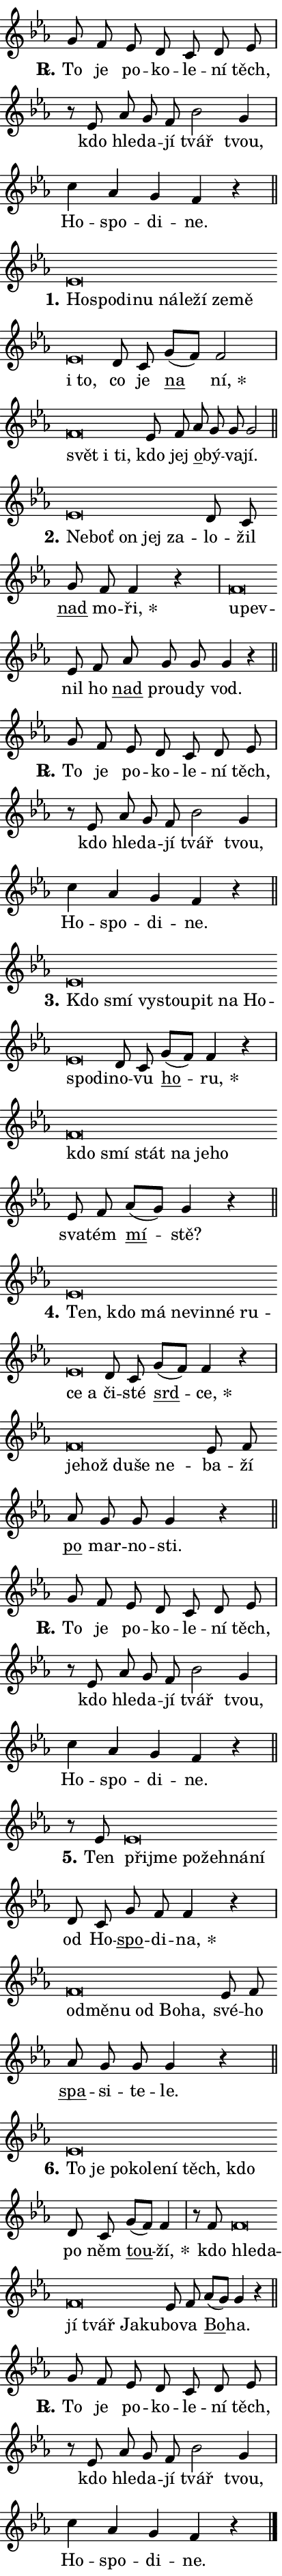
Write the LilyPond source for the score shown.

\version "2.24.0"
\header { tagline = "" }
\paper {
  indent = 0\cm
  top-margin = 0\cm
  right-margin = 0.13\cm % to fit lyric hyphens
  bottom-margin = 0\cm
  left-margin = 0\cm
  paper-width = 7\cm
  page-breaking = #ly:one-page-breaking
  system-system-spacing.basic-distance = #11
  score-system-spacing.basic-distance = #11
  ragged-last = ##f
}


%% Author: Thomas Morley
%% https://lists.gnu.org/archive/html/lilypond-user/2020-05/msg00002.html
#(define (line-position grob)
"Returns position of @var[grob} in current system:
   @code{'start}, if at first time-step
   @code{'end}, if at last time-step
   @code{'middle} otherwise
"
  (let* ((col (ly:item-get-column grob))
         (ln (ly:grob-object col 'left-neighbor))
         (rn (ly:grob-object col 'right-neighbor))
         (col-to-check-left (if (ly:grob? ln) ln col))
         (col-to-check-right (if (ly:grob? rn) rn col))
         (break-dir-left
           (and
             (ly:grob-property col-to-check-left 'non-musical #f)
             (ly:item-break-dir col-to-check-left)))
         (break-dir-right
           (and
             (ly:grob-property col-to-check-right 'non-musical #f)
             (ly:item-break-dir col-to-check-right))))
        (cond ((eqv? 1 break-dir-left) 'start)
              ((eqv? -1 break-dir-right) 'end)
              (else 'middle))))

#(define (tranparent-at-line-position vctor)
  (lambda (grob)
  "Relying on @code{line-position} select the relevant enry from @var{vctor}.
Used to determine transparency,"
    (case (line-position grob)
      ((end) (not (vector-ref vctor 0)))
      ((middle) (not (vector-ref vctor 1)))
      ((start) (not (vector-ref vctor 2))))))

noteHeadBreakVisibility =
#(define-music-function (break-visibility)(vector?)
"Makes @code{NoteHead}s transparent relying on @var{break-visibility}"
#{
  \override NoteHead.transparent =
    #(tranparent-at-line-position break-visibility)
#})

#(define delete-ledgers-for-transparent-note-heads
  (lambda (grob)
    "Reads whether a @code{NoteHead} is transparent.
If so this @code{NoteHead} is removed from @code{'note-heads} from
@var{grob}, which is supposed to be @code{LedgerLineSpanner}.
As a result ledgers are not printed for this @code{NoteHead}"
    (let* ((nhds-array (ly:grob-object grob 'note-heads))
           (nhds-list
             (if (ly:grob-array? nhds-array)
                 (ly:grob-array->list nhds-array)
                 '()))
           ;; Relies on the transparent-property being done before
           ;; Staff.LedgerLineSpanner.after-line-breaking is executed.
           ;; This is fragile ...
           (to-keep
             (remove
               (lambda (nhd)
                 (ly:grob-property nhd 'transparent #f))
               nhds-list)))
      ;; TODO find a better method to iterate over grob-arrays, similiar
      ;; to filter/remove etc for lists
      ;; For now rebuilt from scratch
      (set! (ly:grob-object grob 'note-heads)  '())
      (for-each
        (lambda (nhd)
          (ly:pointer-group-interface::add-grob grob 'note-heads nhd))
        to-keep))))

squashNotes = {
  \override NoteHead.X-extent = #'(-0.2 . 0.2)
  \override NoteHead.Y-extent = #'(-0.75 . 0)
  \override NoteHead.stencil =
    #(lambda (grob)
       (let ((pos (ly:grob-property grob 'staff-position)))
         (begin
           (if (< pos -7) (display "ERROR: Lower brevis then expected\n") (display "OK: Expected brevis position\n"))
           (if (<= pos -6) ly:text-interface::print ly:note-head::print))))
}
unSquashNotes = {
  \revert NoteHead.X-extent
  \revert NoteHead.Y-extent
  \revert NoteHead.stencil
}

hideNotes = \noteHeadBreakVisibility #begin-of-line-visible
unHideNotes = \noteHeadBreakVisibility #all-visible

% work-around for resetting accidentals
% https://lilypond.org/doc/v2.23/Documentation/notation/displaying-rhythms#unmetered-music
cadenzaMeasure = {
  \cadenzaOff
  \partial 1024 s1024
  \cadenzaOn
}

#(define-markup-command (accent layout props text) (markup?)
  "Underline accented syllable"
  (interpret-markup layout props
    #{\markup \override #'(offset . 4.3) \underline { #text }#}))

responsum = \markup \concat {
  "R" \hspace #-1.05 \path #0.1 #'((moveto 0 0.07) (lineto 0.9 0.8)) \hspace #0.05 "."
}

spaceSize = #0.6828661417322834 % exact space size for TeX Gyre Schola

\layout {
  \context {
    \Staff
    \remove "Time_signature_engraver"
    \override LedgerLineSpanner.after-line-breaking = #delete-ledgers-for-transparent-note-heads
  }
  \context {
    \Lyrics {
      \override LyricSpace.minimum-distance = \spaceSize
      \override LyricText.font-name = #"TeX Gyre Schola"
      \override LyricText.font-size = 1
      \override StanzaNumber.font-name = #"TeX Gyre Schola Bold"
      \override StanzaNumber.font-size = 1
    }
  }
  \context {
    \Score 
    \override NoteHead.text =
      #(lambda (grob) 
        (let ((pos (ly:grob-property grob 'staff-position)))
          #{\markup {
            \combine
              \halign #-0.55 \raise #(if (= pos -6) 0 0.5) \override #'(thickness . 2) \draw-line #'(3.2 . 0)
              \musicglyph "noteheads.sM1"
          }#}))
  }
}

% magnetic-lyrics.ily
%
%   written by
%     Jean Abou Samra <jean@abou-samra.fr>
%     Werner Lemberg <wl@gnu.org>
%
%   adapted by
%     Jiri Hon <jiri.hon@gmail.com>
%
% Version 2022-Apr-15

% https://www.mail-archive.com/lilypond-user@gnu.org/msg149350.html

#(define (Left_hyphen_pointer_engraver context)
   "Collect syllable-hyphen-syllable occurrences in lyrics and store
them in properties.  This engraver only looks to the left.  For
example, if the lyrics input is @code{foo -- bar}, it does the
following.

@itemize @bullet
@item
Set the @code{text} property of the @code{LyricHyphen} grob between
@q{foo} and @q{bar} to @code{foo}.

@item
Set the @code{left-hyphen} property of the @code{LyricText} grob with
text @q{foo} to the @code{LyricHyphen} grob between @q{foo} and
@q{bar}.
@end itemize

Use this auxiliary engraver in combination with the
@code{lyric-@/text::@/apply-@/magnetic-@/offset!} hook."
   (let ((hyphen #f)
         (text #f))
     (make-engraver
      (acknowledgers
       ((lyric-syllable-interface engraver grob source-engraver)
        (set! text grob)))
      (end-acknowledgers
       ((lyric-hyphen-interface engraver grob source-engraver)
        ;(when (not (grob::has-interface grob 'lyric-space-interface))
          (set! hyphen grob)));)
      ((stop-translation-timestep engraver)
       (when (and text hyphen)
         (ly:grob-set-object! text 'left-hyphen hyphen))
       (set! text #f)
       (set! hyphen #f)))))

#(define (lyric-text::apply-magnetic-offset! grob)
   "If the space between two syllables is less than the value in
property @code{LyricText@/.details@/.squash-threshold}, move the right
syllable to the left so that it gets concatenated with the left
syllable.

Use this function as a hook for
@code{LyricText@/.after-@/line-@/breaking} if the
@code{Left_@/hyphen_@/pointer_@/engraver} is active."
   (let ((hyphen (ly:grob-object grob 'left-hyphen #f)))
     (when hyphen
       (let ((left-text (ly:spanner-bound hyphen LEFT)))
         (when (grob::has-interface left-text 'lyric-syllable-interface)
           (let* ((common (ly:grob-common-refpoint grob left-text X))
                  (this-x-ext (ly:grob-extent grob common X))
                  (left-x-ext
                   (begin
                     ;; Trigger magnetism for left-text.
                     (ly:grob-property left-text 'after-line-breaking)
                     (ly:grob-extent left-text common X)))
                  ;; `delta` is the gap width between two syllables.
                  (delta (- (interval-start this-x-ext)
                            (interval-end left-x-ext)))
                  (details (ly:grob-property grob 'details))
                  (threshold (assoc-get 'squash-threshold details 0.2)))
             (when (< delta threshold)
               (let* (;; We have to manipulate the input text so that
                      ;; ligatures crossing syllable boundaries are not
                      ;; disabled.  For languages based on the Latin
                      ;; script this is essentially a beautification.
                      ;; However, for non-Western scripts it can be a
                      ;; necessity.
                      (lt (ly:grob-property left-text 'text))
                      (rt (ly:grob-property grob 'text))
                      (is-space (grob::has-interface hyphen 'lyric-space-interface))
                      (space (if is-space " " ""))
                      (extra-delta (if is-space spaceSize 0))
                      ;; Append new syllable.
                      (ltrt-space (if (and (string? lt) (string? rt))
                                (string-append lt space rt)
                                (make-concat-markup (list lt space rt))))
                      ;; Right-align `ltrt` to the right side.
                      (ltrt-space-markup (grob-interpret-markup
                               grob
                               (make-translate-markup
                                (cons (interval-length this-x-ext) 0)
                                (make-right-align-markup ltrt-space)))))
                 (begin
                   ;; Don't print `left-text`.
                   (ly:grob-set-property! left-text 'stencil #f)
                   ;; Set text and stencil (which holds all collected
                   ;; syllables so far) and shift it to the left.
                   (ly:grob-set-property! grob 'text ltrt-space)
                   (ly:grob-set-property! grob 'stencil ltrt-space-markup)
                   (ly:grob-translate-axis! grob (- (- delta extra-delta)) X))))))))))


#(define (lyric-hyphen::displace-bounds-first grob)
   ;; Make very sure this callback isn't triggered too early.
   (let ((left (ly:spanner-bound grob LEFT))
         (right (ly:spanner-bound grob RIGHT)))
     (ly:grob-property left 'after-line-breaking)
     (ly:grob-property right 'after-line-breaking)
     (ly:lyric-hyphen::print grob)))

squashThreshold = #0.4

\layout {
  \context {
    \Lyrics
    \consists #Left_hyphen_pointer_engraver
    \override LyricText.after-line-breaking =
      #lyric-text::apply-magnetic-offset!
    \override LyricHyphen.stencil = #lyric-hyphen::displace-bounds-first
    \override LyricText.details.squash-threshold = \squashThreshold
    \override LyricHyphen.minimum-distance = 0
    \override LyricHyphen.minimum-length = \squashThreshold
  }
}

squashText = \override LyricText.details.squash-threshold = 9999
unSquashText = \override LyricText.details.squash-threshold = \squashThreshold

leftText = \override LyricText.self-alignment-X = #LEFT
unLeftText = \revert LyricText.self-alignment-X

starOffset = #(lambda (grob) 
                (let ((x_offset (ly:self-alignment-interface::aligned-on-x-parent grob)))
                  (if (= x_offset 0) 0 (+ x_offset 1.2))))

star = #(define-music-function (syllable)(string?)
"Append star separator at the end of a syllable"
#{
  \once \override LyricText.X-offset = #starOffset
  \lyricmode { \markup {
    #syllable
    \override #'((font-name . "TeX Gyre Schola Bold")) \hspace #0.2 \lower #0.65 \larger "*"
  } }
#})

starAccent = #(define-music-function (syllable)(string?)
"Append star separator at the end of a syllable and make accent"
#{
  \once \override LyricText.X-offset = #starOffset
  \lyricmode { \markup {
    \accent #syllable
    \override #'((font-name . "TeX Gyre Schola Bold")) \hspace #0.2 \lower #0.65 \larger "*"
  } }
#})

breath = #(define-music-function (syllable)(string?)
"Append breathing indicator at the end of a syllable"
#{
  \lyricmode { \markup { #syllable "+" } }
#})

optionalBreath = #(define-music-function (syllable)(string?)
"Append optional breathing indicator at the end of a syllable"
#{
  \lyricmode { \markup { #syllable "(+)" } }
#})


\score {
    <<
        \new Voice = "melody" { \cadenzaOn \key es \major \relative { g'8 f es d c d es \cadenzaMeasure \bar "|" r8 es as g f bes2 g4 \cadenzaMeasure \bar "|" c as g f r \cadenzaMeasure \bar "||" \break } }
        \new Lyrics \lyricsto "melody" { \lyricmode { \set stanza = \responsum
To je po -- ko -- le -- ní těch, kdo hle -- da -- jí tvář tvou, Ho -- spo -- di -- ne. } }
    >>
    \layout {}
}

\score {
    <<
        \new Voice = "melody" { \cadenzaOn \key es \major \relative { \squashNotes es'\breve*1/16 \hideNotes \breve*1/16 \bar "" \breve*1/16 \bar "" \breve*1/16 \bar "" \breve*1/16 \bar "" \breve*1/16 \bar "" \breve*1/16 \bar "" \breve*1/16 \bar "" \breve*1/16 \bar "" \breve*1/16 \breve*1/16 \bar "" \unHideNotes \unSquashNotes d8 c \bar "" g'[( f)] f2 \cadenzaMeasure \bar "|" \squashNotes f\breve*1/16 \hideNotes \breve*1/16 \breve*1/16 \bar "" \unHideNotes \unSquashNotes es8 f \bar "" as g g g2 \cadenzaMeasure \bar "||" \break } }
        \new Lyrics \lyricsto "melody" { \lyricmode { \set stanza = "1."
\leftText Ho -- \squashText spo -- di -- nu ná -- le -- ží ze -- mě i to, \unLeftText \unSquashText co je \markup \accent na \star ní, \leftText svět \squashText i ti, \unLeftText \unSquashText kdo jej \markup \accent o -- bý -- va -- jí. } }
    >>
    \layout {}
}

\score {
    <<
        \new Voice = "melody" { \cadenzaOn \key es \major \relative { \squashNotes es'\breve*1/16 \hideNotes \breve*1/16 \bar "" \breve*1/16 \bar "" \breve*1/16 \breve*1/16 \bar "" \unHideNotes \unSquashNotes d8 c \bar "" g' f f4 r \cadenzaMeasure \bar "|" \squashNotes f\breve*1/16 \hideNotes \breve*1/16 \bar "" \unHideNotes \unSquashNotes es8 f \bar "" as g g g4 r \cadenzaMeasure \bar "||" \break } }
        \new Lyrics \lyricsto "melody" { \lyricmode { \set stanza = "2."
\leftText Ne -- \squashText boť on jej za -- \unLeftText \unSquashText lo -- žil \markup \accent nad mo -- \star ři, \leftText u -- \squashText pev -- \unLeftText \unSquashText nil ho \markup \accent nad prou -- dy vod. } }
    >>
    \layout {}
}

\score {
    <<
        \new Voice = "melody" { \cadenzaOn \key es \major \relative { g'8 f es d c d es \cadenzaMeasure \bar "|" r8 es as g f bes2 g4 \cadenzaMeasure \bar "|" c as g f r \cadenzaMeasure \bar "||" \break } }
        \new Lyrics \lyricsto "melody" { \lyricmode { \set stanza = \responsum
To je po -- ko -- le -- ní těch, kdo hle -- da -- jí tvář tvou, Ho -- spo -- di -- ne. } }
    >>
    \layout {}
}

\score {
    <<
        \new Voice = "melody" { \cadenzaOn \key es \major \relative { \squashNotes es'\breve*1/16 \hideNotes \breve*1/16 \bar "" \breve*1/16 \bar "" \breve*1/16 \bar "" \breve*1/16 \bar "" \breve*1/16 \bar "" \breve*1/16 \bar "" \breve*1/16 \breve*1/16 \bar "" \unHideNotes \unSquashNotes d8 c \bar "" g'[( f)] f4 r \cadenzaMeasure \bar "|" \squashNotes f\breve*1/16 \hideNotes \breve*1/16 \bar "" \breve*1/16 \bar "" \breve*1/16 \bar "" \breve*1/16 \breve*1/16 \bar "" \unHideNotes \unSquashNotes es8 f \bar "" as[( g)] g4 r \cadenzaMeasure \bar "||" \break } }
        \new Lyrics \lyricsto "melody" { \lyricmode { \set stanza = "3."
\leftText Kdo \squashText smí vy -- stou -- pit na Ho -- spo -- di -- \unLeftText \unSquashText no -- vu \markup \accent ho -- \star ru, \leftText kdo \squashText smí stát na je -- ho \unLeftText \unSquashText sva -- tém \markup \accent mí -- stě? } }
    >>
    \layout {}
}

\score {
    <<
        \new Voice = "melody" { \cadenzaOn \key es \major \relative { \squashNotes es'\breve*1/16 \hideNotes \breve*1/16 \bar "" \breve*1/16 \bar "" \breve*1/16 \bar "" \breve*1/16 \bar "" \breve*1/16 \bar "" \breve*1/16 \bar "" \breve*1/16 \breve*1/16 \bar "" \unHideNotes \unSquashNotes d8 c \bar "" g'[( f)] f4 r \cadenzaMeasure \bar "|" \squashNotes f\breve*1/16 \hideNotes \breve*1/16 \bar "" \breve*1/16 \bar "" \breve*1/16 \breve*1/16 \bar "" \unHideNotes \unSquashNotes es8 f \bar "" as g g g4 r \cadenzaMeasure \bar "||" \break } }
        \new Lyrics \lyricsto "melody" { \lyricmode { \set stanza = "4."
\leftText Ten, \squashText kdo má ne -- vin -- né ru -- ce a \unLeftText \unSquashText či -- sté \markup \accent srd -- \star ce, \leftText je -- \squashText hož du -- še ne -- \unLeftText \unSquashText ba -- ží \markup \accent po mar -- no -- sti. } }
    >>
    \layout {}
}

\score {
    <<
        \new Voice = "melody" { \cadenzaOn \key es \major \relative { g'8 f es d c d es \cadenzaMeasure \bar "|" r8 es as g f bes2 g4 \cadenzaMeasure \bar "|" c as g f r \cadenzaMeasure \bar "||" \break } }
        \new Lyrics \lyricsto "melody" { \lyricmode { \set stanza = \responsum
To je po -- ko -- le -- ní těch, kdo hle -- da -- jí tvář tvou, Ho -- spo -- di -- ne. } }
    >>
    \layout {}
}

\score {
    <<
        \new Voice = "melody" { \cadenzaOn \key es \major \relative { r8 es'8 \squashNotes es\breve*1/16 \hideNotes \breve*1/16 \bar "" \breve*1/16 \bar "" \breve*1/16 \bar "" \breve*1/16 \breve*1/16 \bar "" \unHideNotes \unSquashNotes d8 c \bar "" g' f f4 r \cadenzaMeasure \bar "|" \squashNotes f\breve*1/16 \hideNotes \breve*1/16 \bar "" \breve*1/16 \bar "" \breve*1/16 \bar "" \breve*1/16 \breve*1/16 \bar "" \unHideNotes \unSquashNotes es8 f \bar "" as g g g4 r \cadenzaMeasure \bar "||" \break } }
        \new Lyrics \lyricsto "melody" { \lyricmode { \set stanza = "5."
Ten \leftText při -- \squashText jme po -- žeh -- ná -- ní \unLeftText \unSquashText od Ho -- \markup \accent spo -- di -- \star na, \leftText od -- \squashText mě -- nu od Bo -- ha, \unLeftText \unSquashText své -- ho \markup \accent spa -- si -- te -- le. } }
    >>
    \layout {}
}

\score {
    <<
        \new Voice = "melody" { \cadenzaOn \key es \major \relative { \squashNotes es'\breve*1/16 \hideNotes \breve*1/16 \bar "" \breve*1/16 \bar "" \breve*1/16 \bar "" \breve*1/16 \bar "" \breve*1/16 \bar "" \breve*1/16 \breve*1/16 \bar "" \unHideNotes \unSquashNotes d8 c \bar "" g'[( f)] f4 \cadenzaMeasure \bar "|" r8 f8 \squashNotes f\breve*1/16 \hideNotes \breve*1/16 \bar "" \breve*1/16 \bar "" \breve*1/16 \bar "" \breve*1/16 \breve*1/16 \bar "" \unHideNotes \unSquashNotes es8 f \bar "" as[( g)] g4 r \cadenzaMeasure \bar "||" \break } }
        \new Lyrics \lyricsto "melody" { \lyricmode { \set stanza = "6."
\leftText To \squashText je po -- ko -- le -- ní těch, kdo \unLeftText \unSquashText po něm \markup \accent tou -- \star ží, kdo \leftText hle -- \squashText da -- jí tvář Ja -- ku -- \unLeftText \unSquashText bo -- va \markup \accent Bo -- ha. } }
    >>
    \layout {}
}

\score {
    <<
        \new Voice = "melody" { \cadenzaOn \key es \major \relative { g'8 f es d c d es \cadenzaMeasure \bar "|" r8 es as g f bes2 g4 \cadenzaMeasure \bar "|" c as g f r \cadenzaMeasure \bar "||" \break } \bar "|." }
        \new Lyrics \lyricsto "melody" { \lyricmode { \set stanza = \responsum
To je po -- ko -- le -- ní těch, kdo hle -- da -- jí tvář tvou, Ho -- spo -- di -- ne. } }
    >>
    \layout {}
}
